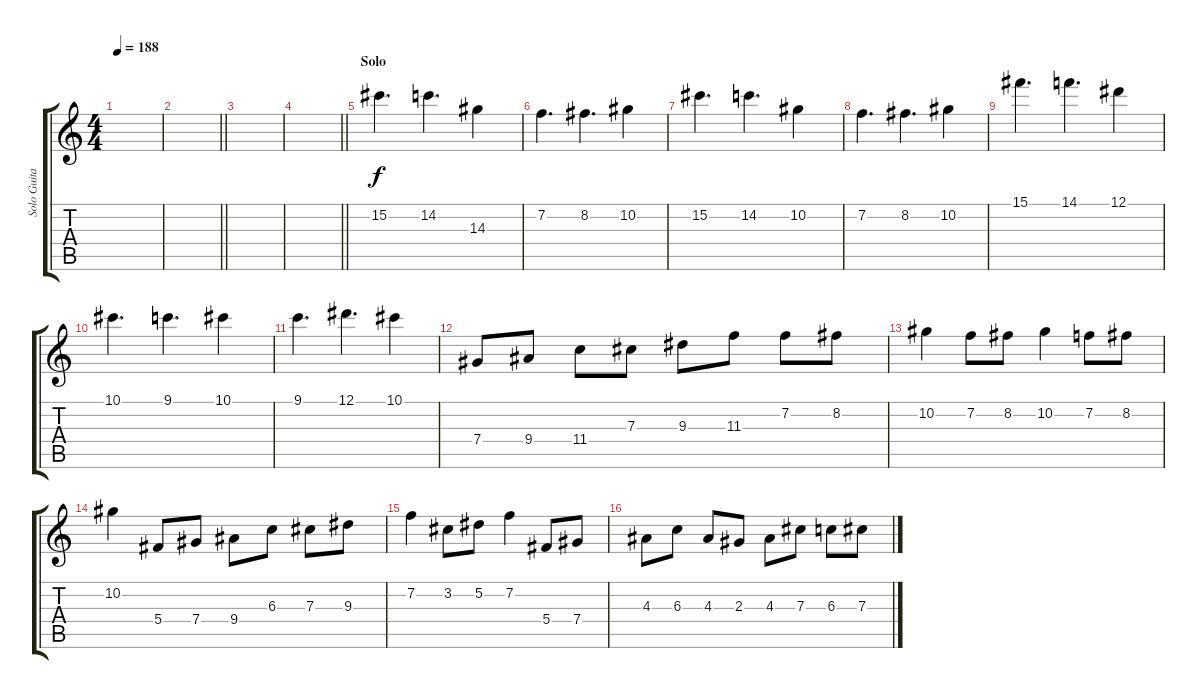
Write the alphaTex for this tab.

\track ("Solo Guitar" "Solo Guita") {instrument distortionguitar}
\staff {score tabs}
\tuning (Eb4 Bb3 Gb3 Db3 Ab2 Db2) {hide}
\ts (4 4)
\tempo 188
\clef g2
\ks c
|
\barLineRight lightlight
|
|
\barLineRight lightlight
|
\section ("" "Solo")
15.2.4{d} 14.2.4{d} 14.3.4 |
7.2.4{d} 8.2.4{d} 10.2.4 |
15.2.4{d} 14.2.4{d} 10.2.4 |
7.2.4{d} 8.2.4{d} 10.2.4 |
15.1.4{d} 14.1.4{d} 12.1.4 |
10.1.4{d} 9.1.4{d} 10.1.4 |
9.1.4{d} 12.1.4{d} 10.1.4 |
7.4.8 9.4.8 11.4.8 7.3.8 9.3.8 11.3.8 7.2.8 8.2.8 |
10.2.4 7.2.8 8.2.8 10.2.4 7.2.8 8.2.8 |
10.2.4 5.4.8 7.4.8 9.4.8 6.3.8 7.3.8 9.3.8 |
7.2.4 3.2.8 5.2.8 7.2.4 5.4.8 7.4.8 |
4.3.8 6.3.8 4.3.8 2.3.8 4.3.8 7.3.8 6.3.8 7.3.8
